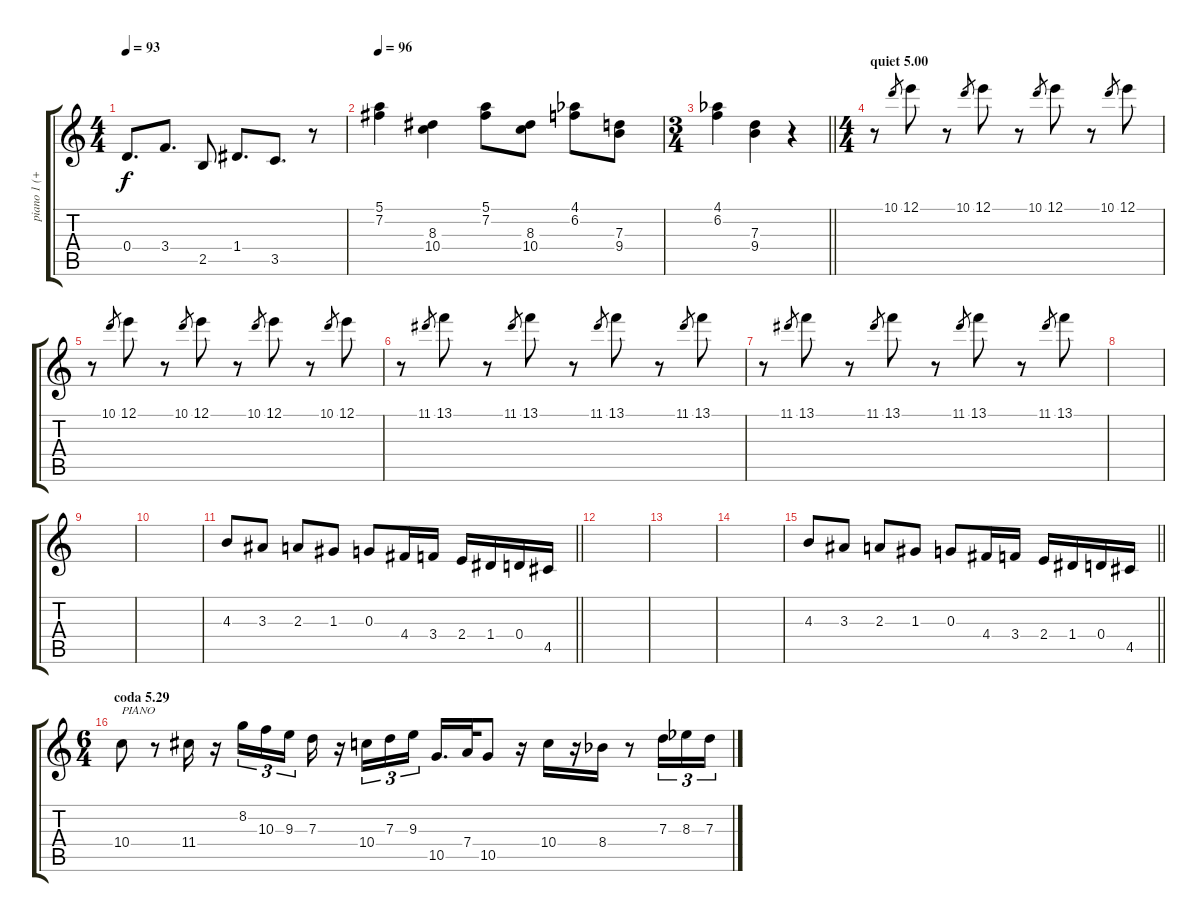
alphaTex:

\track ("piano 1 (+12)" "piano 1 (+") {instrument acousticgrandpiano}
\staff {score tabs}
\tuning (E5 B4 G4 D4 A3 E3) {hide}
\ts (4 4)
\tempo 93
\clef g2
\ks c
0.4.8{d dy f} 3.4.8{d} 2.5.8 1.4.8{d} 3.5.8{d} r.8 |
\tempo 96
(5.1 7.2).4 (8.3 10.4).4 (5.1 7.2).8 (8.3 10.4).8 (4.1{acc b} 6.2).8 (7.3 9.4).8 |
\ts (3 4)
\barLineRight lightlight
(4.1{acc b} 6.2).4 (7.3 9.4).4 r.4 |
\ts (4 4)
\section ("" "quiet 5.00")
r.8 10.1.8{gr} 12.1.8 r.8 10.1.8{gr} 12.1.8 r.8 10.1.8{gr} 12.1.8 r.8 10.1.8{gr} 12.1.8 |
r.8 10.1.8{gr} 12.1.8 r.8 10.1.8{gr} 12.1.8 r.8 10.1.8{gr} 12.1.8 r.8 10.1.8{gr} 12.1.8 |
r.8 11.1.8{gr} 13.1.8 r.8 11.1.8{gr} 13.1.8 r.8 11.1.8{gr} 13.1.8 r.8 11.1.8{gr} 13.1.8 |
r.8 11.1.8{gr} 13.1.8 r.8 11.1.8{gr} 13.1.8 r.8 11.1.8{gr} 13.1.8 r.8 11.1.8{gr} 13.1.8 |
|
|
|
\barLineRight lightlight
4.3.8 3.3.8 2.3.8 1.3.8 0.3.8 4.4.16 3.4.16 2.4.16 1.4.16 0.4.16 4.5.16 |
|
|
|
\barLineRight lightlight
4.3.8 3.3.8 2.3.8 1.3.8 0.3.8 4.4.16 3.4.16 2.4.16 1.4.16 0.4.16 4.5.16 |
\ts (6 4)
\section ("" "coda 5.29")
10.4.8{txt "PIANO" instrument acousticgrandpiano} r.8 11.4.16 r.16 8.2.16{tu (3 2)} 10.3.16{tu (3 2)} 9.3.16{tu (3 2) beam splitsecondary} 7.3.16 r.16 10.4.16{tu (3 2)} 7.3.16{tu (3 2)} 9.3.16{tu (3 2)} 10.5.16{d} 7.4.32 10.5.8 r.16 10.4.16 r.16 8.4{acc b}.16 r.8 7.3.16{tu (3 2)} 8.3{acc b}.16{tu (3 2)} 7.3.16{tu (3 2)}
